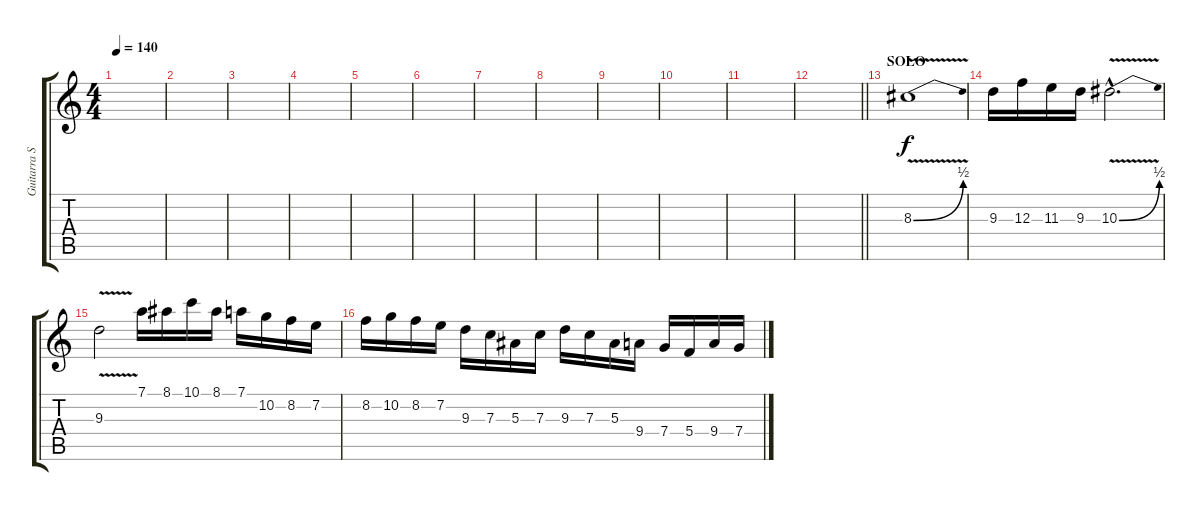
\track ("Guitarra Solo" "Guitarra S") {instrument distortionguitar}
\staff {score tabs}
\tuning (D4 A3 F3 C3 G2 D2) {hide}
\ts (4 4)
\tempo 140
\clef g2
\ks c
|
|
|
|
|
|
|
|
|
|
|
\barLineRight lightlight
|
\section ("" "SOLO")
8.3{be (bend 0 0 60 2) v}.1 |
9.3.16 12.3.16 11.3.16 9.3.16 10.3{be (bend 0 0 60 2) v hac}.2{d} |
9.3{v}.2 7.1.16 8.1.16 10.1.16 8.1.16 7.1.16 10.2.16 8.2.16 7.2.16 |
8.2.16 10.2.16 8.2.16 7.2.16 9.3.16 7.3.16 5.3.16 7.3.16 9.3.16 7.3.16 5.3.16 9.4.16 7.4.16 5.4.16 9.4.16 7.4.16
